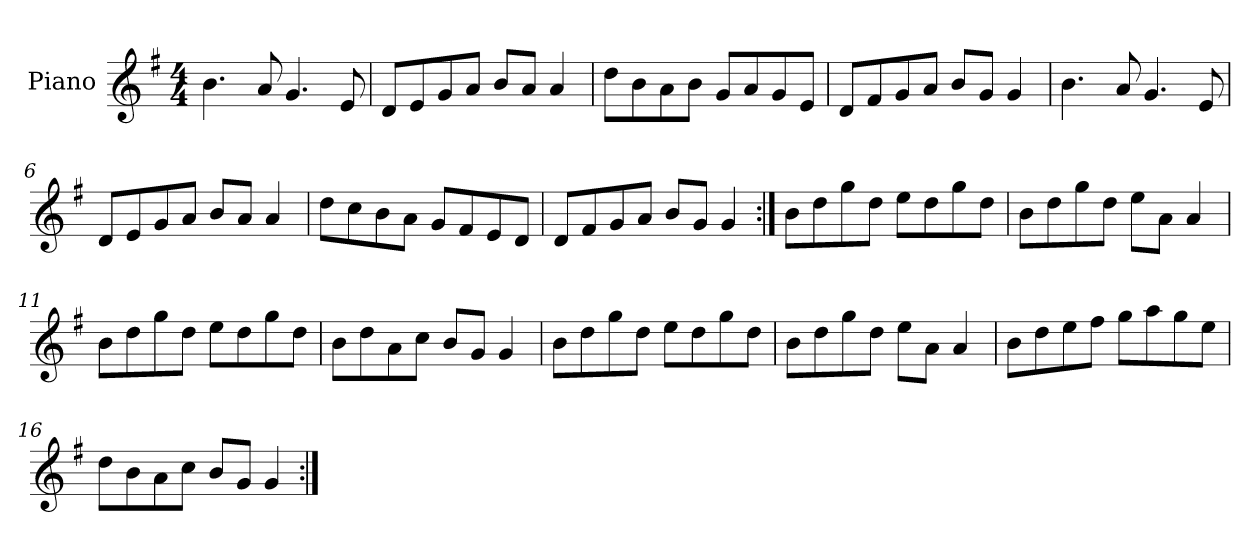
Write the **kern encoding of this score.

**kern
*part1
*staff1
*I"Piano
*I'Pno
*clefG2
*k[f#]
*G:
*M4/4
=1
4.b\
8a/
4.g/
8e/
=2
8d/L
8e/
8g/
8a/J
8b/L
8a/J
4a/
=3
8dd\L
8b\
8a\
8b\J
8g/L
8a/
8g/
8e/J
=4
8d/L
8f#/
8g/
8a/J
8b/L
8g/J
4g/
=5
4.b\
8a/
4.g/
8e/
!!LO:LB:g=z
=6
8d/L
8e/
8g/
8a/J
8b/L
8a/J
4a/
=7
8dd\L
8cc\
8b\
8a\J
8g/L
8f#/
8e/
8d/J
=8
8d/L
8f#/
8g/
8a/J
8b/L
8g/J
4g/
=9:|!
8b\L
8dd\
8gg\
8dd\J
8ee\L
8dd\
8gg\
8dd\J
=10
8b\L
8dd\
8gg\
8dd\J
8ee\L
8a\J
4a/
!!LO:LB:g=z
=11
8b\L
8dd\
8gg\
8dd\J
8ee\L
8dd\
8gg\
8dd\J
=12
8b\L
8dd\
8a\
8cc\J
8b/L
8g/J
4g/
=13
8b\L
8dd\
8gg\
8dd\J
8ee\L
8dd\
8gg\
8dd\J
=14
8b\L
8dd\
8gg\
8dd\J
8ee\L
8a\J
4a/
=15
8b\L
8dd\
8ee\
8ff#\J
8gg\L
8aa\
8gg\
8ee\J
!!LO:LB:g=z
=16
8dd\L
8b\
8a\
8cc\J
8b/L
8g/J
4g/
=:|!
*-
